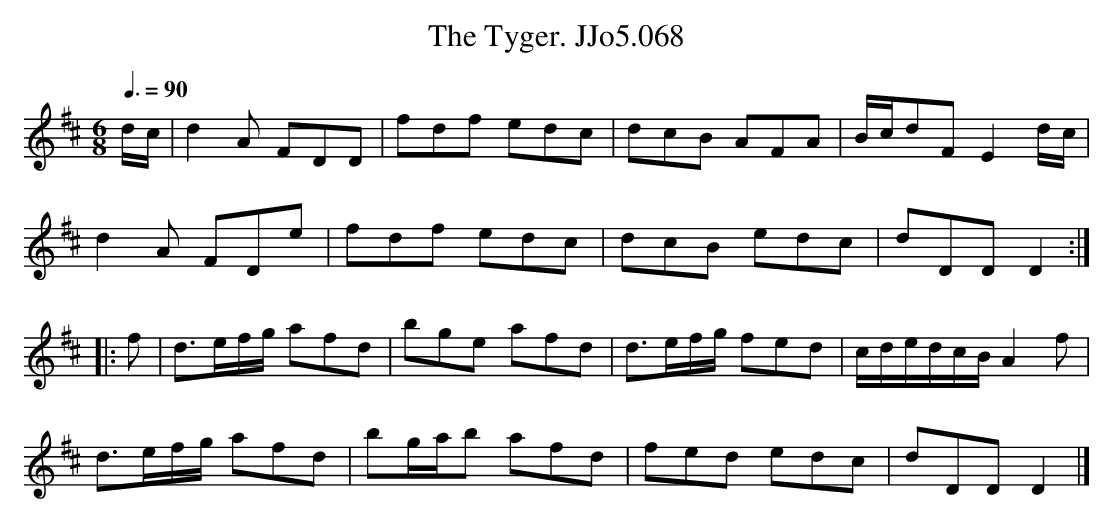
X:1
T:Tyger. JJo5.068, The
M:6/8
L:1/8
Q:3/8=90
K:D
d/c/ | d2A FDD | fdf edc | dcB AFA | B/c/dF E2d/c/ |
d2A FDe | fdf edc | dcB edc | dDD D2 :|
|: f | d>ef/g/ afd | bge afd | d>ef/g/ fed | c/d/e/d/c/B/ A2f |
d>ef/g/ afd | bg/a/b afd | fed edc | dDD D2 |]
